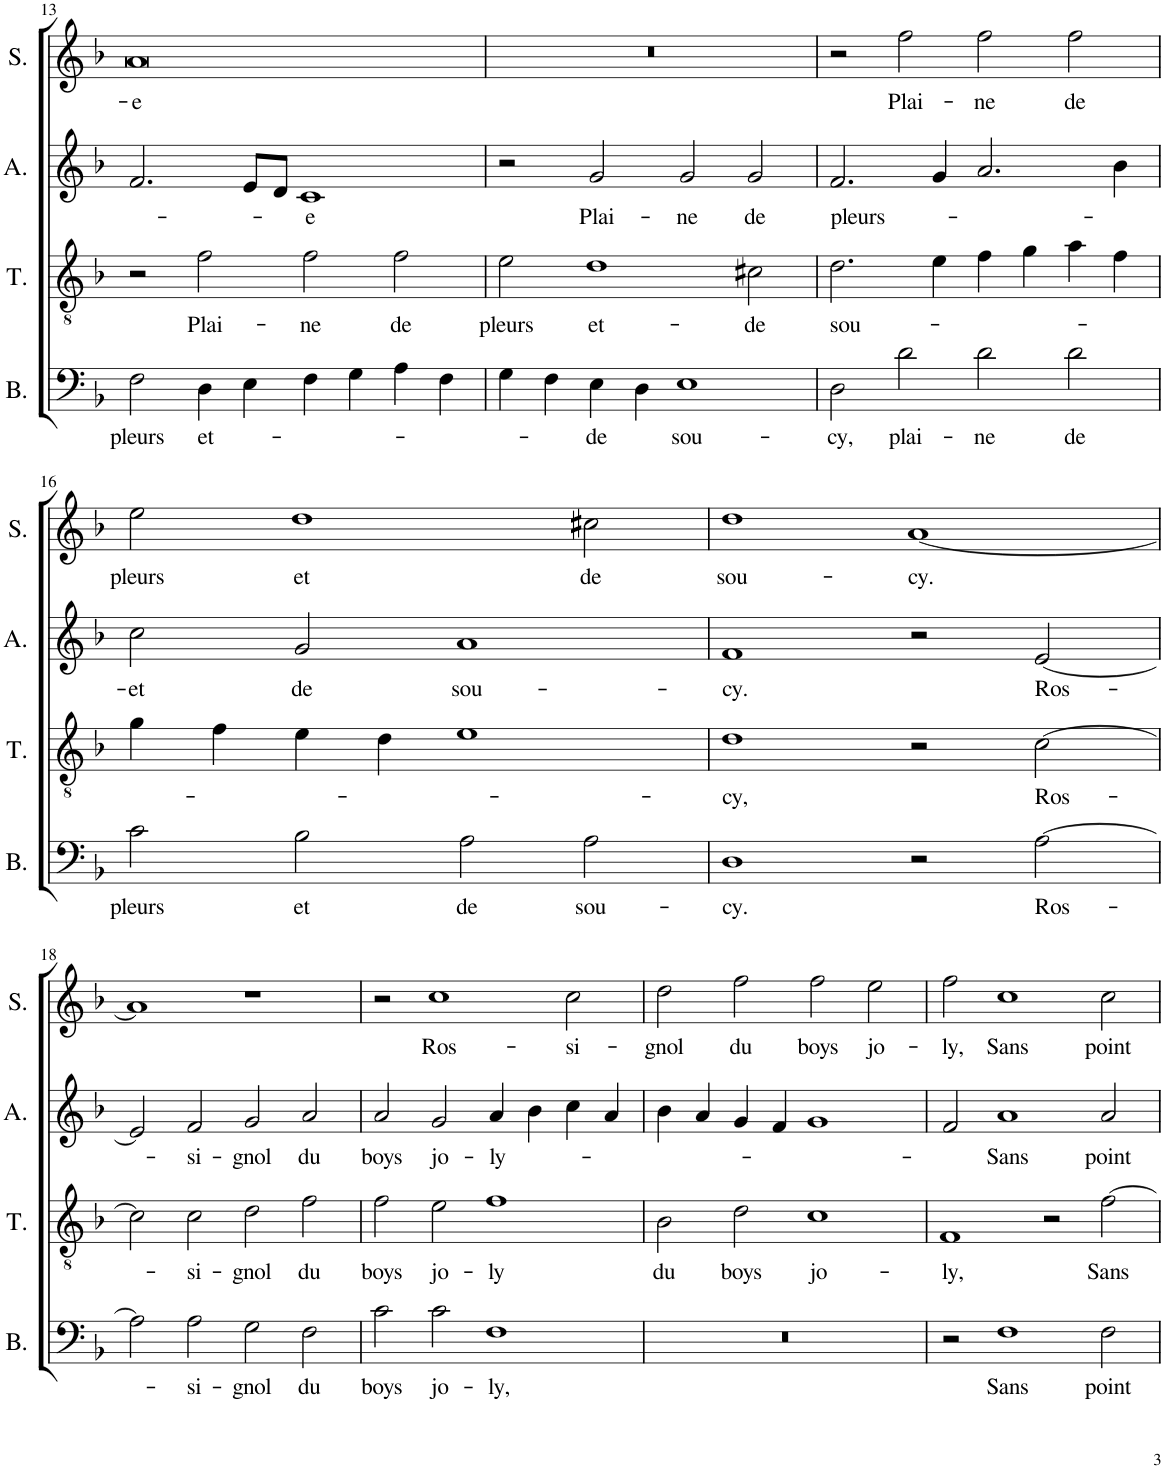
**kern	**text	**kern	**text	**kern	**text	**kern	**text
*part4	*part4	*part3	*part3	*part2	*part2	*part1	*part1
*staff4	*staff4	*staff3	*staff3	*staff2	*staff2	*staff1	*staff1
*I"Bass	*	*I"Tenor	*	*I"Alto	*	*I"Soprano	*
*I'B.	*	*I'T.	*	*I'A.	*	*I'S.	*
!!LO:PB:g=z
*clefF4	*	*clefGv2	*	*clefG2	*	*clefG2	*
*k[b-]	*	*k[b-]	*	*k[b-]	*	*k[b-]	*
*M4/2	*	*M4/2	*	*M4/2	*	*M4/2	*
=13	=13	=13	=13	=13	=13	=13	=13
!	!LO:LY:b	!	!	!	!	!	!LO:LY:b
2F\	pleurs	2r	.	2.f/	.	0a	-e
!	!LO:LY:b	!	!LO:LY:b	!	!	!	!
4D\	et-	2f\	Plai-	.	.	.	.
4E\	.	.	.	8e/L	.	.	.
.	.	.	.	8d/J	.	.	.
!	!	!	!LO:LY:b	!	!LO:LY:b	!	!
4F\	.	2f\	-ne	1c	e	.	.
4G\	.	.	.	.	.	.	.
!	!	!	!LO:LY:b	!	!	!	!
4A\	.	2f\	de	.	.	.	.
4F\	.	.	.	.	.	.	.
=14	=14	=14	=14	=14	=14	=14	=14
!	!	!	!LO:LY:b	!	!	!	!
4G\	.	2e\	pleurs	2r	.	0r	.
4F\	.	.	.	.	.	.	.
!	!LO:LY:b	!	!LO:LY:b	!	!LO:LY:b	!	!
4E\	de	1d	et-	2g/	Plai-	.	.
4D\	.	.	.	.	.	.	.
!	!LO:LY:b	!	!	!	!LO:LY:b	!	!
1E	sou-	.	.	2g/	-ne	.	.
!	!	!	!LO:LY:b	!	!LO:LY:b	!	!
.	.	2c#X\	-de	2g/	de	.	.
=15	=15	=15	=15	=15	=15	=15	=15
!	!LO:LY:b	!	!LO:LY:b	!	!LO:LY:b	!	!
2D\	-cy,	2.d\	sou-	2.f/	pleurs-	2r	.
!	!LO:LY:b	!	!	!	!	!	!LO:LY:b
2d\	plai-	.	.	.	.	2ff\	Plai-
.	.	4e\	.	4g/	.	.	.
!	!LO:LY:b	!	!	!	!	!	!LO:LY:b
2d\	-ne	4f\	.	2.a/	.	2ff\	-ne
.	.	4g\	.	.	.	.	.
!	!LO:LY:b	!	!	!	!	!	!LO:LY:b
2d\	de	4a\	.	.	.	2ff\	de
.	.	4f\	.	4b-\	.	.	.
!!LO:LB:g=z
=16	=16	=16	=16	=16	=16	=16	=16
!	!LO:LY:b	!	!	!	!LO:LY:b	!	!LO:LY:b
2c\	pleurs	4g\	.	2cc\	et	2ee\	pleurs
.	.	4f\	.	.	.	.	.
!	!LO:LY:b	!	!	!	!LO:LY:b	!	!LO:LY:b
2B-\	et	4e\	.	2g/	de	1dd	et
.	.	4d\	.	.	.	.	.
!	!LO:LY:b	!	!	!	!LO:LY:b	!	!
2A\	de	1e	.	1a	sou-	.	.
!	!LO:LY:b	!	!	!	!	!	!LO:LY:b
2A\	sou-	.	.	.	.	2cc#X\	de
=17	=17	=17	=17	=17	=17	=17	=17
!	!LO:LY:b	!	!LO:LY:b	!	!LO:LY:b	!	!LO:LY:b
1D	-cy.	1d	cy,	1f	-cy.	1dd	sou-
!	!	!	!	!	!	!	!LO:LY:b
2r	.	2r	.	2r	.	[1a	-cy.
!	!LO:LY:b	!	!LO:LY:b	!	!LO:LY:b	!	!
[2A\	Ros-	[2c\	Ros-	[2e/	Ros-	.	.
!!LO:LB:g=z
=18	=18	=18	=18	=18	=18	=18	=18
2A\]	.	2c\]	.	2e/]	.	1a]	.
!	!LO:LY:b	!	!LO:LY:b	!	!LO:LY:b	!	!
2A\	si-	2c\	si-	2f/	si-	.	.
!	!LO:LY:b	!	!LO:LY:b	!	!LO:LY:b	!	!
2G\	-gnol	2d\	-gnol	2g/	-gnol	1r	.
!	!LO:LY:b	!	!LO:LY:b	!	!LO:LY:b	!	!
2F\	du	2f\	du	2a/	du	.	.
=19	=19	=19	=19	=19	=19	=19	=19
!	!LO:LY:b	!	!LO:LY:b	!	!LO:LY:b	!	!
2c\	boys	2f\	boys	2a/	boys	2r	.
!	!LO:LY:b	!	!LO:LY:b	!	!LO:LY:b	!	!LO:LY:b
2c\	jo-	2e\	jo-	2g/	jo-	1cc	Ros-
!	!LO:LY:b	!	!LO:LY:b	!	!LO:LY:b	!	!
1F	-ly,	1f	-ly	4a/	-ly-	.	.
.	.	.	.	4b-\	.	.	.
!	!	!	!	!	!	!	!LO:LY:b
.	.	.	.	4cc\	.	2cc\	-si-
.	.	.	.	4a/	.	.	.
=20	=20	=20	=20	=20	=20	=20	=20
!	!	!	!LO:LY:b	!	!	!	!LO:LY:b
0r	.	2B-\	du	4b-\	.	2dd\	-gnol
.	.	.	.	4a/	.	.	.
!	!	!	!LO:LY:b	!	!	!	!LO:LY:b
.	.	2d\	boys	4g/	.	2ff\	du
.	.	.	.	4f/	.	.	.
!	!	!	!LO:LY:b	!	!	!	!LO:LY:b
.	.	1c	jo-	1g	.	2ff\	boys
!	!	!	!	!	!	!	!LO:LY:b
.	.	.	.	.	.	2ee\	jo-
=21	=21	=21	=21	=21	=21	=21	=21
!	!	!	!LO:LY:b	!	!	!	!LO:LY:b
2r	.	1F	-ly,	2f/	.	2ff\	-ly,
!	!LO:LY:b	!	!	!	!LO:LY:b	!	!LO:LY:b
1F	Sans	.	.	1a	Sans	1cc	Sans
.	.	2r	.	.	.	.	.
!	!LO:LY:b	!	!LO:LY:b	!	!LO:LY:b	!	!LO:LY:b
2F\	point	[2f\	Sans	2a/	point	2cc\	point
=	=	=	=	=	=	=	=
*-	*-	*-	*-	*-	*-	*-	*-
